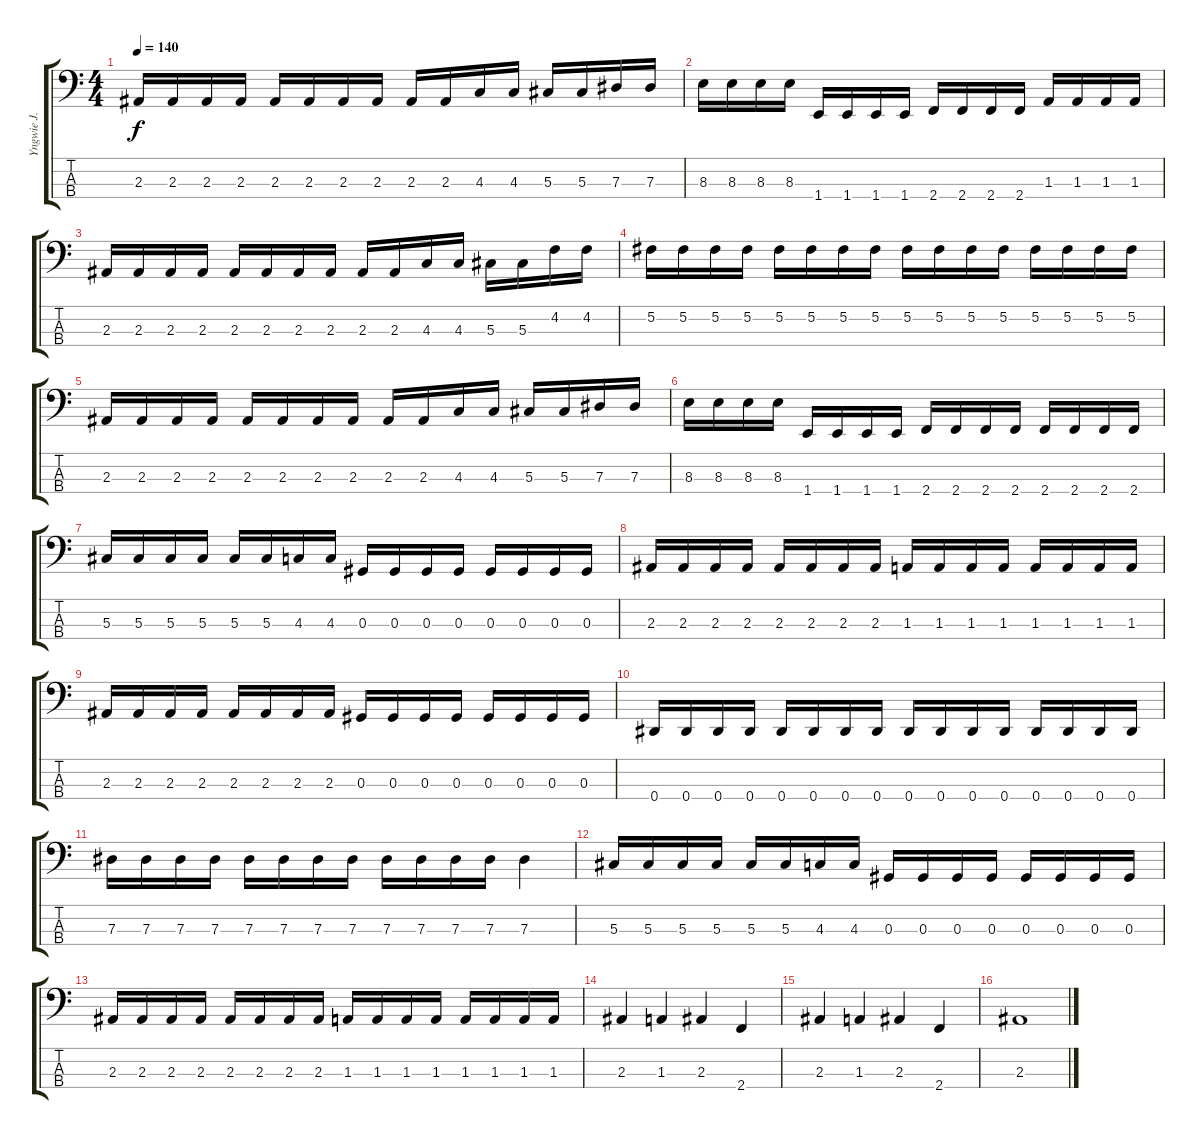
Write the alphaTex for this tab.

\track ("Yngwie J. Malmsteen" "Yngwie J. ") {instrument electricbassfinger}
\staff {score tabs}
\tuning (Gb2 Db2 Ab1 Eb1) {hide}
\ts (4 4)
\tempo 140
\clef f4
\ks c
2.3.16{dy f} 2.3.16 2.3.16 2.3.16 2.3.16 2.3.16 2.3.16 2.3.16 2.3.16 2.3.16 4.3.16 4.3.16 5.3.16 5.3.16 7.3.16 7.3.16 |
8.3.16 8.3.16 8.3.16 8.3.16 1.4.16 1.4.16 1.4.16 1.4.16 2.4.16 2.4.16 2.4.16 2.4.16 1.3.16 1.3.16 1.3.16 1.3.16 |
2.3.16 2.3.16 2.3.16 2.3.16 2.3.16 2.3.16 2.3.16 2.3.16 2.3.16 2.3.16 4.3.16 4.3.16 5.3.16 5.3.16 4.2.16 4.2.16 |
5.2.16 5.2.16 5.2.16 5.2.16 5.2.16 5.2.16 5.2.16 5.2.16 5.2.16 5.2.16 5.2.16 5.2.16 5.2.16 5.2.16 5.2.16 5.2.16 |
2.3.16 2.3.16 2.3.16 2.3.16 2.3.16 2.3.16 2.3.16 2.3.16 2.3.16 2.3.16 4.3.16 4.3.16 5.3.16 5.3.16 7.3.16 7.3.16 |
8.3.16 8.3.16 8.3.16 8.3.16 1.4.16 1.4.16 1.4.16 1.4.16 2.4.16 2.4.16 2.4.16 2.4.16 2.4.16 2.4.16 2.4.16 2.4.16 |
5.3.16 5.3.16 5.3.16 5.3.16 5.3.16 5.3.16 4.3.16 4.3.16 0.3.16 0.3.16 0.3.16 0.3.16 0.3.16 0.3.16 0.3.16 0.3.16 |
2.3.16 2.3.16 2.3.16 2.3.16 2.3.16 2.3.16 2.3.16 2.3.16 1.3.16 1.3.16 1.3.16 1.3.16 1.3.16 1.3.16 1.3.16 1.3.16 |
2.3.16 2.3.16 2.3.16 2.3.16 2.3.16 2.3.16 2.3.16 2.3.16 0.3.16 0.3.16 0.3.16 0.3.16 0.3.16 0.3.16 0.3.16 0.3.16 |
0.4.16 0.4.16 0.4.16 0.4.16 0.4.16 0.4.16 0.4.16 0.4.16 0.4.16 0.4.16 0.4.16 0.4.16 0.4.16 0.4.16 0.4.16 0.4.16 |
7.3.16 7.3.16 7.3.16 7.3.16 7.3.16 7.3.16 7.3.16 7.3.16 7.3.16 7.3.16 7.3.16 7.3.16 7.3.4 |
5.3.16 5.3.16 5.3.16 5.3.16 5.3.16 5.3.16 4.3.16 4.3.16 0.3.16 0.3.16 0.3.16 0.3.16 0.3.16 0.3.16 0.3.16 0.3.16 |
2.3.16 2.3.16 2.3.16 2.3.16 2.3.16 2.3.16 2.3.16 2.3.16 1.3.16 1.3.16 1.3.16 1.3.16 1.3.16 1.3.16 1.3.16 1.3.16 |
2.3.4 1.3.4 2.3.4 2.4.4 |
2.3.4 1.3.4 2.3.4 2.4.4 |
2.3.1
